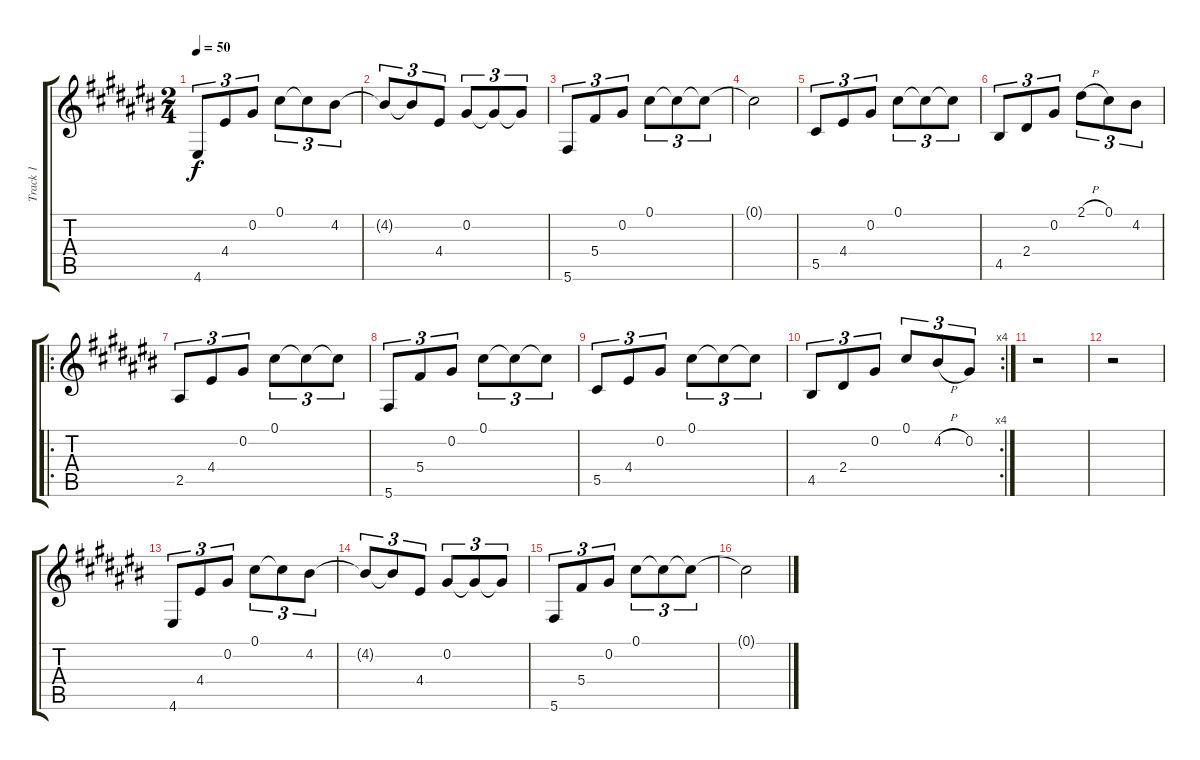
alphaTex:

\track ("Track 1" "Track 1") {instrument acousticguitarsteel}
\staff {score tabs}
\tuning (Db4 Ab3 Ab3 Db3 Ab2 Db2) {hide}
\ts (2 4)
\tempo 50
\clef g2
\ks c#
4.6.8{tu (3 2) dy f} 4.4.8{tu (3 2)} 0.2.8{tu (3 2)} 0.1.8{tu (3 2)} 0.1{t}.8{tu (3 2)} 4.2.8{tu (3 2)} |
4.2{t}.8{tu (3 2)} 4.2{t}.8{tu (3 2)} 4.4.8{tu (3 2)} 0.2.8{tu (3 2)} 0.2{t}.8{tu (3 2)} 0.2{t}.8{tu (3 2)} |
5.6.8{tu (3 2)} 5.4.8{tu (3 2)} 0.2.8{tu (3 2)} 0.1.8{tu (3 2)} 0.1{t}.8{tu (3 2)} 0.1{t}.8{tu (3 2)} |
0.1{t}.2 |
5.5.8{tu (3 2)} 4.4.8{tu (3 2)} 0.2.8{tu (3 2)} 0.1.8{tu (3 2)} 0.1{t}.8{tu (3 2)} 0.1{t}.8{tu (3 2)} |
4.5.8{tu (3 2)} 2.4.8{tu (3 2)} 0.2.8{tu (3 2)} 2.1{h}.8{tu (3 2)} 0.1.8{tu (3 2)} 4.2.8{tu (3 2)} |
\ro
2.5.8{tu (3 2)} 4.4.8{tu (3 2)} 0.2.8{tu (3 2)} 0.1.8{tu (3 2)} 0.1{t}.8{tu (3 2)} 0.1{t}.8{tu (3 2)} |
5.6.8{tu (3 2)} 5.4.8{tu (3 2)} 0.2.8{tu (3 2)} 0.1.8{tu (3 2)} 0.1{t}.8{tu (3 2)} 0.1{t}.8{tu (3 2)} |
5.5.8{tu (3 2)} 4.4.8{tu (3 2)} 0.2.8{tu (3 2)} 0.1.8{tu (3 2)} 0.1{t}.8{tu (3 2)} 0.1{t}.8{tu (3 2)} |
\rc 4
4.5.8{tu (3 2)} 2.4.8{tu (3 2)} 0.2.8{tu (3 2)} 0.1.8{tu (3 2)} 4.2{h}.8{tu (3 2)} 0.2.8{tu (3 2)} |
r.2 |
r.2 |
4.6.8{tu (3 2)} 4.4.8{tu (3 2)} 0.2.8{tu (3 2)} 0.1.8{tu (3 2)} 0.1{t}.8{tu (3 2)} 4.2.8{tu (3 2)} |
4.2{t}.8{tu (3 2)} 4.2{t}.8{tu (3 2)} 4.4.8{tu (3 2)} 0.2.8{tu (3 2)} 0.2{t}.8{tu (3 2)} 0.2{t}.8{tu (3 2)} |
5.6.8{tu (3 2)} 5.4.8{tu (3 2)} 0.2.8{tu (3 2)} 0.1.8{tu (3 2)} 0.1{t}.8{tu (3 2)} 0.1{t}.8{tu (3 2)} |
0.1{t}.2
